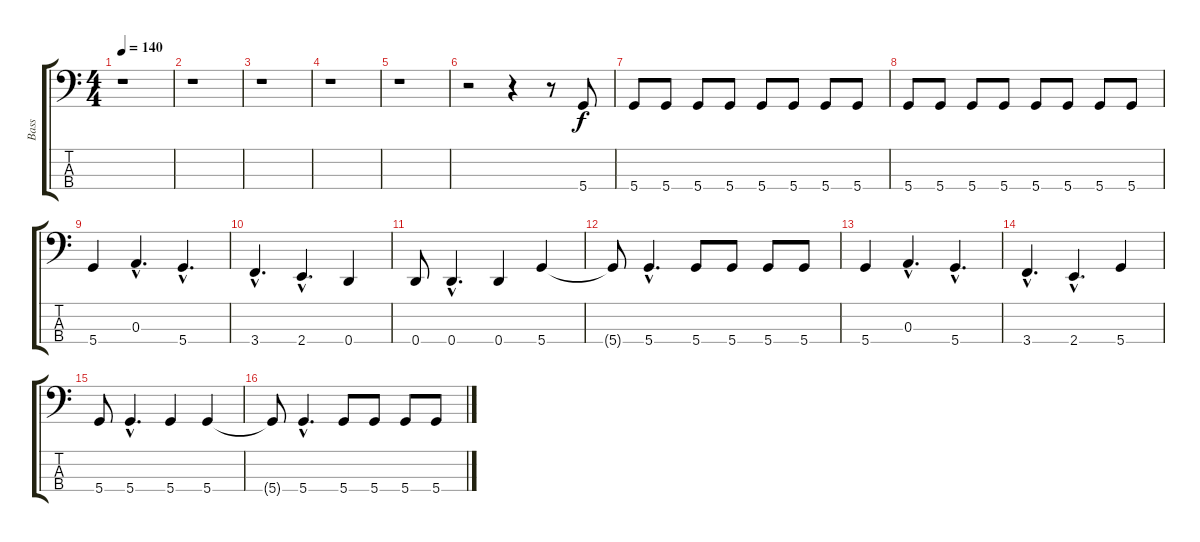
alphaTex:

\track ("Bass" "Bass") {instrument electricbasspick}
\staff {score tabs}
\tuning (G2 D2 A1 D1) {hide}
\ts (4 4)
\tempo 140
\clef f4
\ks c
r.1{dy f} |
r.1 |
r.1 |
r.1 |
r.1 |
r.2 r.4 r.8 5.4.8 |
5.4.8 5.4.8 5.4.8 5.4.8 5.4.8 5.4.8 5.4.8 5.4.8 |
5.4.8 5.4.8 5.4.8 5.4.8 5.4.8 5.4.8 5.4.8 5.4.8 |
5.4.4 0.3{hac}.4{d} 5.4{hac}.4{d} |
3.4{hac}.4{d} 2.4{hac}.4{d} 0.4.4 |
0.4.8 0.4{hac}.4{d} 0.4.4 5.4.4 |
5.4{t}.8 5.4{hac}.4{d} 5.4.8 5.4.8 5.4.8 5.4.8 |
5.4.4 0.3{hac}.4{d} 5.4{hac}.4{d} |
3.4{hac}.4{d} 2.4{hac}.4{d} 5.4.4 |
5.4.8 5.4{hac}.4{d} 5.4.4 5.4.4 |
5.4{t}.8 5.4{hac}.4{d} 5.4.8 5.4.8 5.4.8 5.4.8
